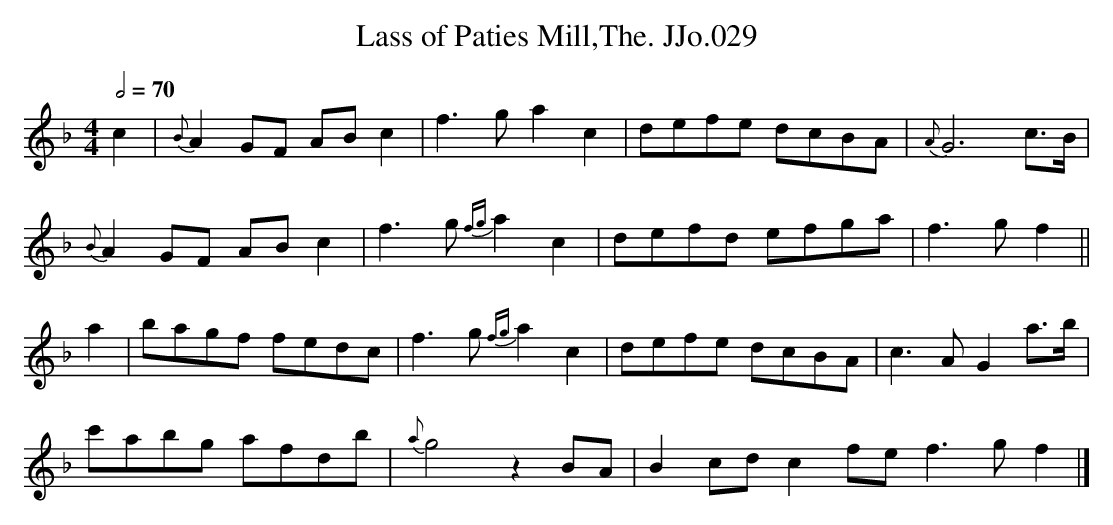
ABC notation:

X:1
T:Lass of Paties Mill,The. JJo.029
L:1/8
M:4/4
Q:1/2=70
K:F
c2|{B}A2GF ABc2|f3ga2c2|defe dcBA|{A}G6c>B|!
{B}A2GF ABc2|f3g{fg}a2c2|defd efga|f3gf2||!
a2|bagf fedc|f3g{fg}a2c2|defe dcBA|c3AG2a>b|!
c'abg afdb|{a}g4 z2BA|B2cdc2fe f3gf2|]
